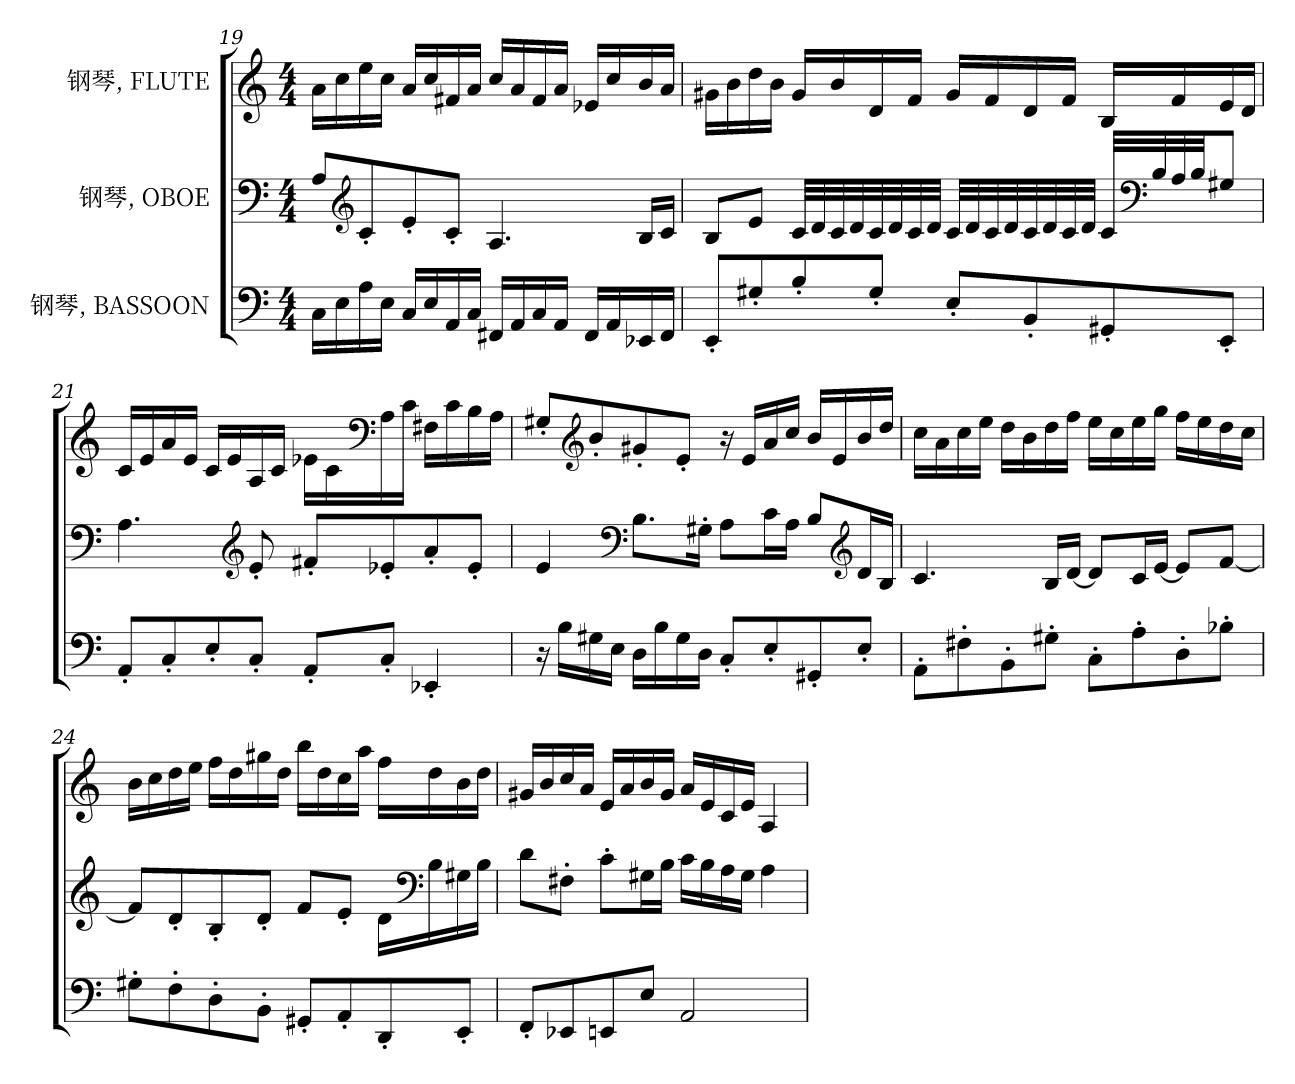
**kern	**kern	**kern
*part3	*part2	*part1
*staff3	*staff2	*staff1
*I"钢琴, BASSOON	*I"钢琴, OBOE	*I"钢琴, FLUTE
!!LO:LB:g=z
*clefF4	*clefF4	*clefG2
*k[]	*k[]	*k[]
*M4/4	*M4/4	*M4/4
=19	=19	=19
16C\LL	8A/L	16a\LL
16E\	.	16cc\
*	*clefG2	*
16A\	8c'/	16ee\
16E\JJ	.	16cc\JJ
16C/LL	8e'/	16a/LL
16E/	.	16cc/
16AA/	8c'/J	16f#X/
16C/JJ	.	16a/JJ
16FF#X/LL	4.A/	16cc/LL
16AA/	.	16a/
16C/	.	16f#/
16AA/JJ	.	16a/JJ
16FF#/LL	.	16e-X/LL
16AA/	.	16cc/
16EE-X/	16B/LL	16b/
16FF#/JJ	16c/JJ	16a/JJ
!!LO:LB:g=z
=20	=20	=20
8EE'/L	8B/L	16g#X\LL
.	.	16b\
8G#X'/	8e/J	16dd\
.	.	16b\JJ
8B'/	32c/LLL	16g#/LL
.	32d/	.
.	32c/	16b/
.	32d/	.
8G#'/J	32c/	16d/
.	32d/	.
.	32c/	16f/JJ
.	32d/JJJ	.
8E'/L	32c/LLL	16g#/LL
.	32d/	.
.	32c/	16f/
.	32d/	.
8BB'/	32c/	16d/
.	32d/	.
.	32c/	16f/JJ
.	32d/JJJ	.
8GG#X'/	32c/LLL	16B/LL
*	*clefF4	*
.	32B/	.
.	32A/	16f/
.	32B/JJ	.
8EE'/J	8G#X/J	16e/
.	.	16d/JJ
!!LO:LB:g=z
=21	=21	=21
8AA'/L	4.A\	16c/LL
.	.	16e/
8C'/	.	16a/
.	.	16e/JJ
8E'/	.	16c/LL
.	.	16e/
*	*clefG2	*
8C'/J	8e'/	16A/
.	.	16c/JJ
8AA'/L	8f#X'/L	16e-X\LL
.	.	16c\
*	*	*clefF4
8C'/J	8e-X'/	16A\
.	.	16c\JJ
4EE-X'/	8a'/	16F#X\LL
.	.	16c\
.	8e-'/J	16B\
.	.	16A\JJ
=22	=22	=22
16r	4e/	8G#X'/L
16B\LL	.	.
*	*	*clefG2
16G#X\	.	8b'/
16E\JJ	.	.
*	*clefF4	*
16D\LL	8.B\L	8g#X'/
16B\	.	.
16G#\	.	8e'/J
16D\JJ	16G#X'\Jk	.
8C'/L	8A\L	16r
.	.	16e/LL
8E'/	16c\L	16a/
.	16A\JJ	16cc/JJ
8GG#X'/	8B/L	16b/LL
.	.	16e/
*	*clefG2	*
8E'/J	16d/L	16b/
.	16B/JJ	16dd/JJ
!!LO:PB:g=z
=23	=23	=23
8AA'\L	4.c/	16cc\LL
.	.	16a\
8F#X'\	.	16cc\
.	.	16ee\JJ
8BB'\	.	16dd\LL
.	.	16b\
8G#X'\J	16B/LL	16dd\
.	[16d/JJ	16ff\JJ
8C'\L	8d/L]	16ee\LL
.	.	16cc\
8A'\	16c/L	16ee\
.	[16e/JJ	16gg\JJ
8D'\	8e/L]	16ff\LL
.	.	16ee\
8B-X'\J	[8f/J	16dd\
.	.	16cc\JJ
=24	=24	=24
*	*	*MM89
8G#X'\L	8f/L]	16b\LL
.	.	16cc\
8F'\	8d'/	16dd\
*	*	*MM84
.	.	16ee\JJ
8D'\	8B'/	16ff\LL
.	.	16dd\
*	*	*MM79
8BB'\J	8d'/J	16gg#X\
.	.	16dd\JJ
*	*	*MM75
8GG#X'/L	8f/L	16bb\LL
.	.	16dd\
8AA'/	8e'/J	16cc\
.	.	16aa\JJ
*	*	*MM70
8DD'/	16d\LL	16ff\LL
*	*clefF4	*
.	16B\	16dd\
8EE'/J	16G#X\	16b\
.	16B\JJ	16dd\JJ
!!LO:LB:g=z
=25	=25	=25
8FF'/L	8d\L	16g#X/LL
*	*	*MM60
.	.	16b/
8EE-X/	8F#X'\J	16cc/
.	.	16a/JJ
*	*	*MM56
8EEn/	8c'\L	16e/LL
.	.	16a/
*	*	*MM54
8E/J	16G#X\L	16b/
.	16B\JJ	16g#/JJ
2AA/	16c\LL	16a/LL
*	*	*MM51
.	16B\	16e/
.	16A\	16c/
.	16G#\JJ	16e/JJ
.	4A\	4A/
=	=	=
*-	*-	*-
